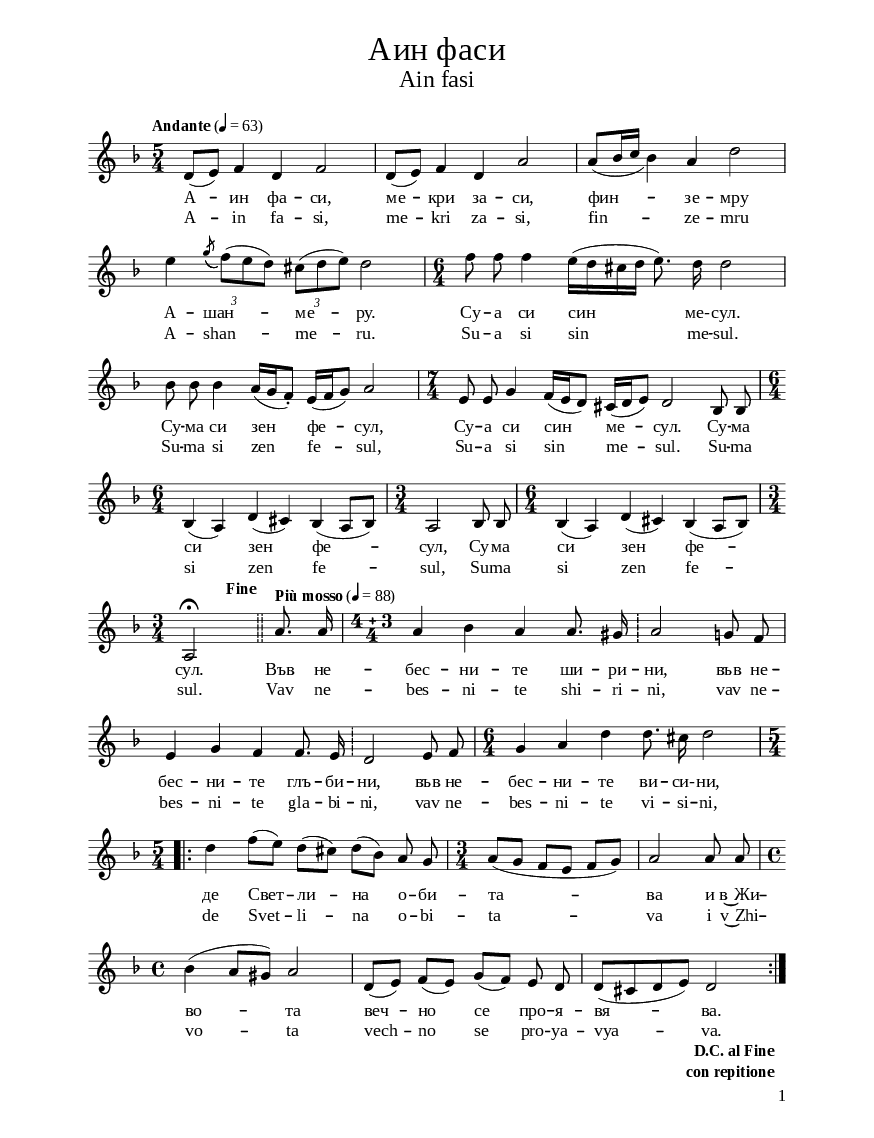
\version "2.24.0"

% include paper part and global functions
\include "include/globals.ily"

\bookpart {
  \include "include/bookpart-paper.ily"
  \score {
    \include "include/score-layout.ily"

    \new Voice \relative c' {
      \clef treble
      \key d \minor

      \time 5/4
      \tempoFunc "Andante" 4 "63"
      \autoBeamOff
      d8 ( [ e8 ) ]
      f4  d4  f2 | % 2
      d8 ( [  e8 ) ]  f4  d4  a'2
      | % 3
      \stemUp \slurDown a8 ( [ bes16 c16 ] \stemNeutral \slurNeutral bes4
      )  a4 d2 \break | % 4
      e4
      \times 2/3  {
        \once \omit TupletBracket
        \acciaccatura {  g8*3/2 ( } f8 ) ( [
        e8 d8 ) ]
      }

      \times 2/3  {
        cis8 ( [ d8 e8 ) ]
      }
      d2 | % 5
      \time 6/4  | % 5
      f8  f8  f4 e16 ( [
      d16 cis16 d16 ] e8.
      )  d16 d2 \break | % 6
      bes8  bes8  bes4  a16 ( [
      g16  f8 ) -. ]  e16 ( [  f16
      g8 ) ]  a2 | % 7
      \time 7/4  | % 7
      e8  e8   g4  f16 ( [  e16
      d8 ) ]  cis16 ( [  d16  e8 ) ]
      d2  bes8  bes8  \break | % 8
      \time 6/4  | % 8
      bes4 (  a4 )  d4 (  cis4 )
      bes4 (  a8 [  bes8 ) ] | % 9
      \time 3/4  | % 9
      a2  bes8   bes8  |
      \time 6/4  |
      bes4 (  a4 )  d4 (  cis4 )
      bes4 (  a8 [  bes8 ) ] \break | % 11
      \time 3/4  | % 11
      \tempo "                   Fine" a2 ^\fermata \bar "!!"
      \tempoFunc "Più mosso" 4 "88" a'8. a16 | % 12
      \compoundMeter #'((4 3 4 ))  | % 12
      a4 bes4  a4  a8.   gis16 \bar "!"
      a2  g8  f8 | \break % 13
      e4  g4  f4  f8. e16 % 14
      \bar "!" d2  e8 f8 | % 15
      \time 6/4 % 15
      g4  a4 d4 d8.
      cis16
      d2 |  \repeat volta 2 {
        \time 5/4  | % 16
        d4 f8 ( [ e8 ) ]
        d8 ( [ cis8 ) ] d8 [(bes8)] a8 g8 | % 17
        \time 3/4  | % 17
        a8 ( [  g8 ]  f8 [  e8 ]
        f8 [  g8 ) ] | % 18
        a2  a8 a8 \break | % 19

        \time 4/4  | % 19
        bes4 (  a8 [  gis8 ) ]  a2 |
        d,8 ( [  e8 ) ]  f8 ( [  e8 ) ]
        g8 [( f8 )]  e8  d8 | % 21
        d8 ( [  cis8  d8  e8 ) ]
        d2
      }

    }


    \addlyrics {
      A -- ин фа -- си, ме -- кри за --
      си, фин --   зе -- мру А -- шан
      --    ме --  ру. Су
      -- а си син     ме- --
      сул. Су -- ма си зен   фе
      --  сул, Су -- а си син
      ме --  сул. Су -- ма си
      зен  фе --  сул, Су --
      ма си  зен  фе  --
      сул. Във не -- бес -- ни -- те ши --
      ри -- ни, във не -- бес -- ни -- те
      глъ -- би -- ни, във не -- бес -- ни
      -- те ви -- си- -- ни, де Свет --
      ли -- на  о -- би -- та --
      ва и в~Жи -- во
      --  та веч -- но  се
      про -- я -- вя --   ва.
    }
    \addlyrics {
      A -- in fa -- si, me -- kri za --
      si, fin --   ze -- mru A -- shan
      --    me --  ru. Su
      -- a si sin     me --
      sul. Su -- ma si zen   fe
      --  sul, Su -- a si sin
      me --  sul. Su -- ma si
      zen  fe --  sul, Su --
      ma si  zen  fe  --
      sul. Vav ne -- bes -- ni -- te shi --
      ri -- ni, vav ne -- bes -- ni -- te
      gla -- bi -- ni, vav ne -- bes -- ni
      -- te vi -- si -- ni, de Svet --
      li -- na  o -- bi -- ta --
      va i v~Zhi -- vo
      --  ta vech -- no  se
      pro -- ya -- vya --   va.}

      \header {
        title = \titleFunc "Аин фаси" "Ain fasi"
      }

      \midi{}

    } % score

    \markup \dc-two "D.C. al Fine" "con repitione"

    \pageBreak
  

    % include foreign translation(s) of the song
    \version "2.20.0"

\markup \fill-line { \fontsize #6 "Ain fasi" }
\markup \null
\markup \null
\markup \fontsize #+2.5 {
  \hspace #10
  \override #'(baseline-skip . 2)

  \column {
    \line { " " }

 \line { " "Ain fasi, mekri sasi,}

 \line { " "fin semru, Aschan meru.}

 \line { " "Sua si sin mesul.}

 \line { " "Suma si sen fesul,}

 \line { " "Sua si sin mesul.}

 \line { " "Suma si sen fesul,}

 \line { " "Suma si sen fesul.}

 \line { " "}
 \line { " "In den himmlischen Weiten,}

 \line { " "in den himmlischen Tiefen,}

 \line { " "in den himmlischen Höhen,}

 \line { " "dort, wo das Licht wohnt}

 \line { " "und sich immerdar im Leben äußert. }


  }
}


  } % bookpart
